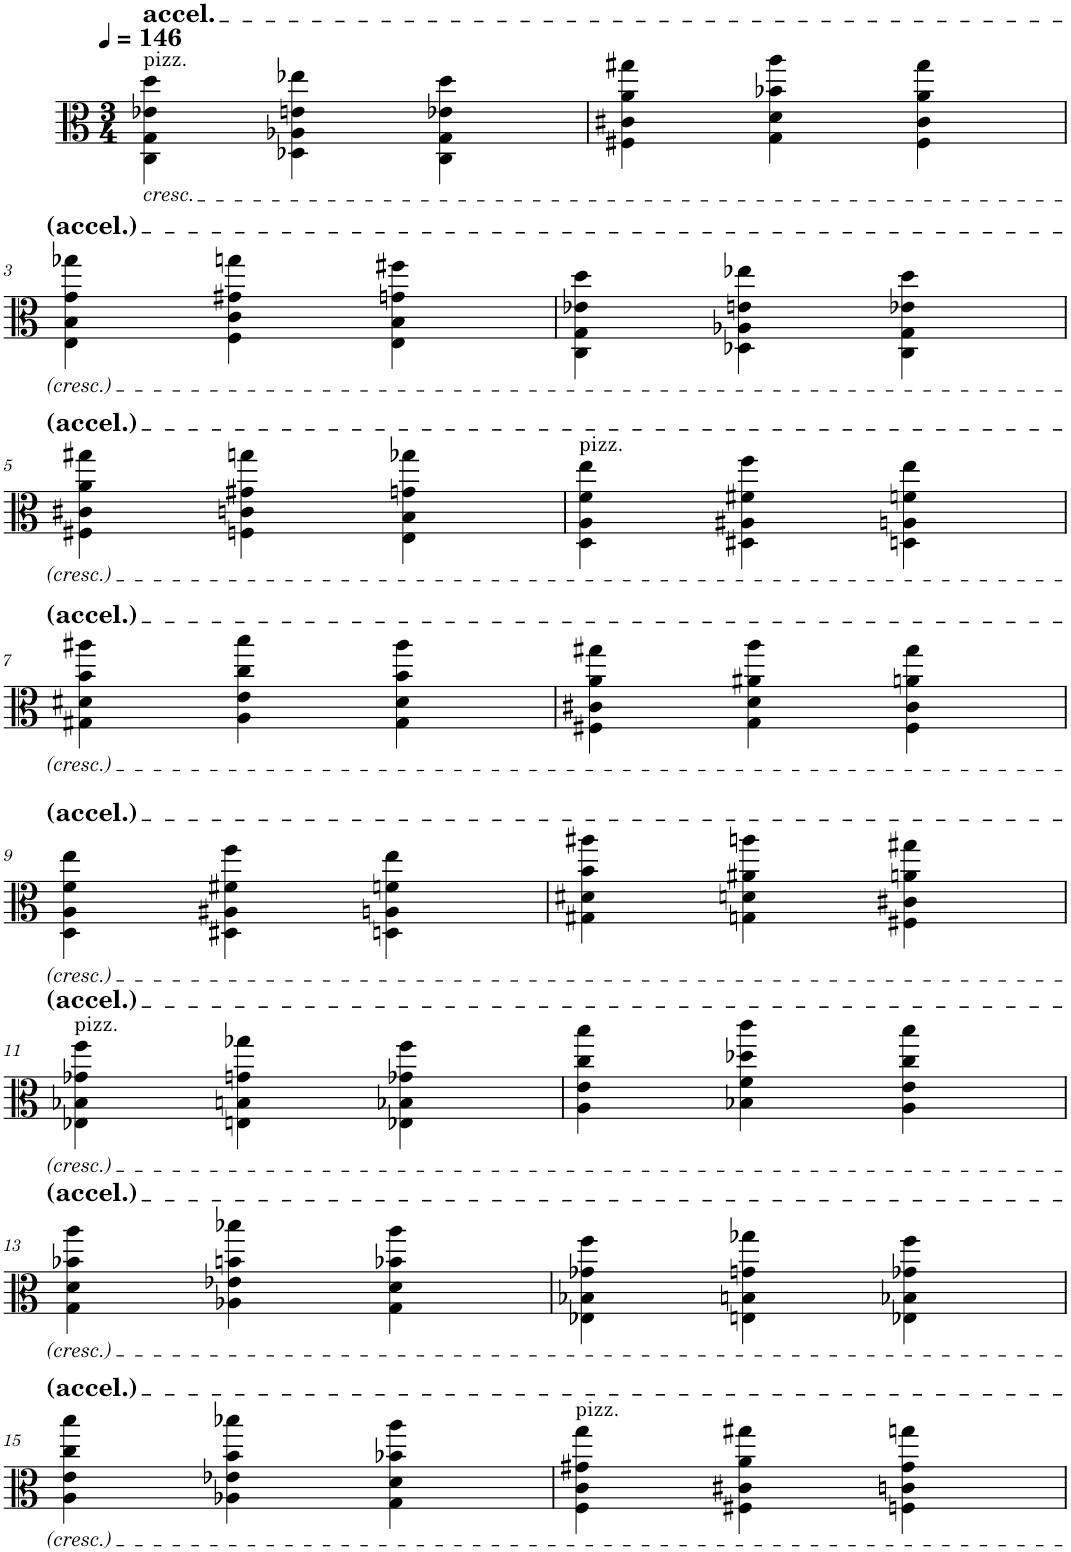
**kern
*part1
*staff1
*I"Viola
*I'Vla.
*clefC3
*k[]
*M3/4
*MM146
=1
!LO:TX:a:t=pizz.
!LO:TX:b:i:t=cresc.
!LO:TX:a:t=accel.
4C\ 4G\ 4e-X\ 4dd\
4D-X\ 4A-X\ 4en\ 4ee-X\
4C\ 4G\ 4e-X\ 4dd\
=2
4F#X\ 4c#X\ 4a\ 4gg#X\
4G\ 4d\ 4b-X\ 4aa\
4F#\ 4c#\ 4a\ 4gg#\
!!LO:LB:g=z
=3
4E\ 4B\ 4g\ 4gg-X\
4F\ 4c\ 4g#X\ 4ggn\
4E\ 4B\ 4gn\ 4ff#X\
=4
4C\ 4G\ 4e-X\ 4dd\
4D-X\ 4A-X\ 4en\ 4ee-X\
4C\ 4G\ 4e-X\ 4dd\
!!LO:LB:g=z
=5
4F#X\ 4c#X\ 4a\ 4gg#X\
4Fn\ 4cn\ 4g#X\ 4ggn\
4E\ 4B\ 4gn\ 4gg-X\
=6
!LO:TX:a:t=pizz.
4D\ 4A\ 4f\ 4ee\
4D#X\ 4A#X\ 4f#X\ 4ff\
4Dn\ 4An\ 4fn\ 4ee\
!!LO:LB:g=z
=7
4G#X\ 4d#X\ 4b\ 4aa#X\
4A\ 4e\ 4cc\ 4bb\
4G#\ 4d#\ 4b\ 4aa#\
=8
4F#X\ 4c#X\ 4a\ 4gg#X\
4G\ 4d\ 4a#X\ 4aa\
4F#\ 4c#\ 4an\ 4gg#\
!!LO:LB:g=z
=9
4D\ 4A\ 4f\ 4ee\
4D#X\ 4A#X\ 4f#X\ 4ff\
4Dn\ 4An\ 4fn\ 4ee\
=10
4G#X\ 4d#X\ 4b\ 4aa#X\
4Gn\ 4dn\ 4a#X\ 4aan\
4F#X\ 4c#X\ 4an\ 4gg#X\
!!LO:LB:g=z
=11
!LO:TX:a:t=pizz.
4E-X\ 4B-X\ 4g-X\ 4ff\
4En\ 4Bn\ 4gn\ 4gg-X\
4E-X\ 4B-X\ 4g-X\ 4ff\
=12
4A\ 4e\ 4cc\ 4bb\
4B-X\ 4f\ 4dd-X\ 4ccc\
4A\ 4e\ 4cc\ 4bb\
!!LO:LB:g=z
=13
4G\ 4d\ 4b-X\ 4aa\
4A-X\ 4e-X\ 4bn\ 4bb-X\
4G\ 4d\ 4b-X\ 4aa\
=14
4E-X\ 4B-X\ 4g-X\ 4ff\
4En\ 4Bn\ 4gn\ 4gg-X\
4E-X\ 4B-X\ 4g-X\ 4ff\
!!LO:LB:g=z
=15
4A\ 4e\ 4cc\ 4bb\
4A-X\ 4e-X\ 4b\ 4bb-X\
4G\ 4d\ 4b-X\ 4aa\
=16
!LO:TX:a:t=pizz.
4F\ 4c\ 4g#X\ 4gg\
4F#X\ 4c#X\ 4a\ 4gg#X\
4Fn\ 4cn\ 4g#\ 4ggn\
=
*-
